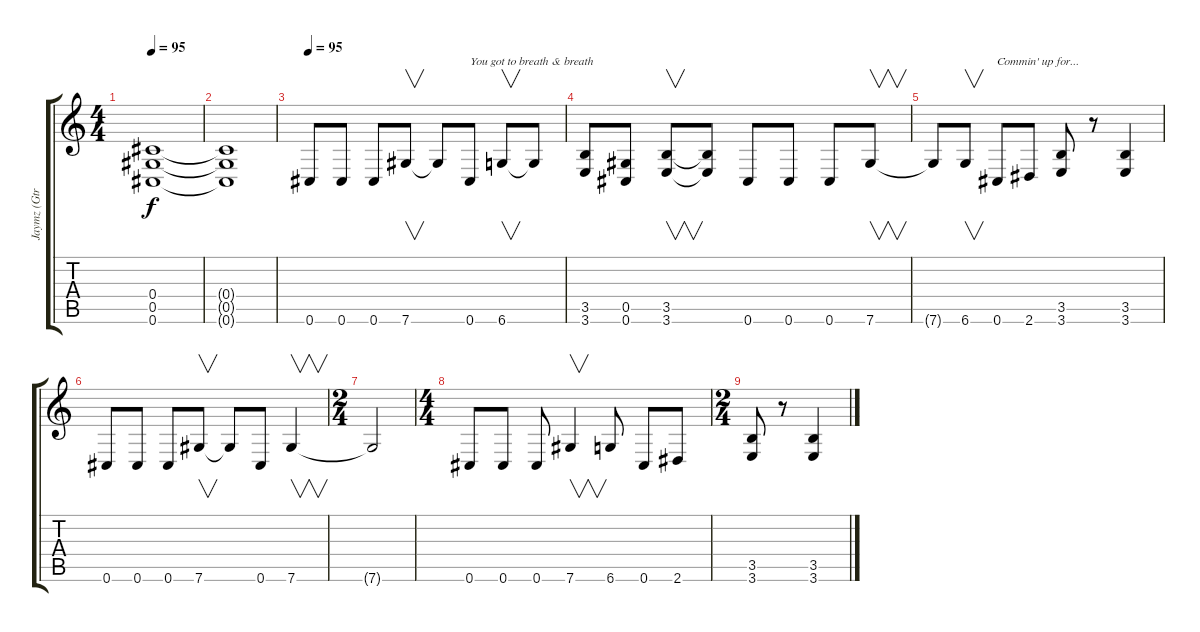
\track ("Jaymz (Gtr)" "Jaymz (Gtr") {instrument overdrivenguitar}
\staff {score tabs}
\tuning (Eb4 Bb3 Gb3 Db3 Ab2 Db2) {hide}
\ts (4 4)
\tempo 95
\clef g2
\ks c
(0.4{t} 0.5{t} 0.6{t}).1{dy f} |
(0.4{t} 0.5{t} 0.6{t}).1 |
\tempo 95
0.6.8 0.6.8 0.6.8 7.6.8{v} 7.6{t}.8 0.6.8{txt "You got to breath & breath"} 6.6.8{v} 6.6{t}.8 |
(3.5 3.6).8 (0.5 0.6).8 (3.5 3.6).8{v} (3.5{t} 3.6{t}).8 0.6.8 0.6.8 0.6.8 7.6.8{v} |
7.6{t}.8 6.6.8{v} 0.6.8{txt "Commin' up for..."} 2.6.8 (3.5 3.6).8 r.8 (3.5 3.6).4 |
0.6.8 0.6.8 0.6.8 7.6.8{v} 7.6{t}.8 0.6.8 7.6.4{v} |
\ts (2 4)
7.6{t}.2 |
\ts (4 4)
0.6.8 0.6.8 0.6.8 7.6.4{v} 6.6.8 0.6.8 2.6.8 |
\ts (2 4)
(3.5 3.6).8 r.8 (3.5 3.6).4
